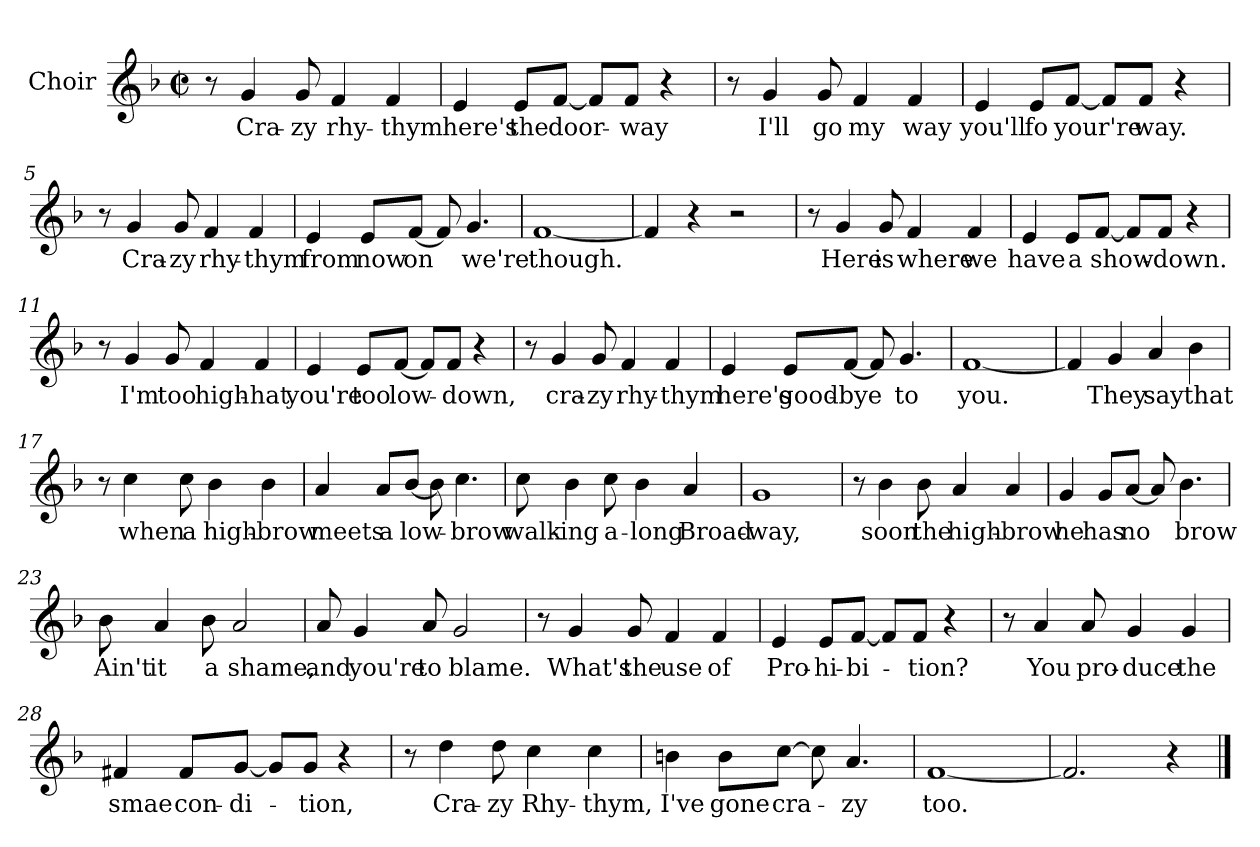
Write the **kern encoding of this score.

**kern	**text
*part1	*part1
*staff1	*staff1
*I"Choir	*
*I'Ch	*
*clefG2	*
*k[b-]	*
*F:	*
*M2/2	*
*met(c|)	*
=1	=1
8r	.
4g/	Cra-
8g/	-zy
4f/	rhy-
4f/	-thym
=2	=2
4e/	here's
8e/L	the
[8f/J	door-
8f/L]	.
8f/J	-way
4r	.
=3	=3
8r	.
4g/	I'll
8g/	go
4f/	my
4f/	way
=4	=4
4e/	you'll
8e/L	fo
[8f/J	your're
8f/L]	.
8f/J	way.
4r	.
!!LO:LB:g=z
=5	=5
8r	.
4g/	Cra-
8g/	-zy
4f/	rhy-
4f/	-thym
=6	=6
4e/	from
8e/L	now
[8f/J	on
8f/]	.
4.g/	we're
=7	=7
[1f	though.
=8	=8
4f/]	.
4r	.
2r	.
!!LO:LB:g=z
=9	=9
8r	.
4g/	Here
8g/	is
4f/	where
4f/	we
=10	=10
4e/	have
8e/L	a
[8f/J	-show-
8f/L]	.
8f/J	-down.
4r	.
=11	=11
8r	.
4g/	I'm
8g/	too
4f/	high-
4f/	-hat
=12	=12
4e/	you're
8e/L	too
[8f/J	-low-
8f/L]	.
8f/J	-down,
4r	.
!!LO:LB:g=z
=13	=13
8r	.
4g/	cra-
8g/	-zy
4f/	rhy-
4f/	-thym
=14	=14
4e/	here's
8e/L	good-
[8f/J	-bye
8f/]	.
4.g/	to
=15	=15
[1f	you.
=16	=16
4f/]	.
4g/	They
4a/	say
4b-\	that
!!LO:LB:g=z
=17	=17
8r	.
4cc\	when
8cc\	a
4b-\	high-
4b-\	-brow
=18	=18
4a/	meets
8a/L	a
[8b-/J	low-
8b-\]	.
4.cc\	-brow
=19	=19
8cc\	walk-
4b-\	-ing
8cc\	a-
4b-\	-long
4a/	Broad-
=20	=20
1g	-way,
!!LO:LB:g=z
=21	=21
8r	.
4b-\	soon
8b-\	the
4a/	high-
4a/	-brow
=22	=22
4g/	he
8g/L	has
[8a/J	no
8a/]	.
4.b-\	brow
=23	=23
8b-\	Ain't
4a/	it
8b-\	a
2a/	shame,
=24	=24
8a/	and
4g/	you're
8a/	to
2g/	blame.
!!LO:LB:g=z
=25	=25
8r	.
4g/	What's
8g/	the
4f/	use
4f/	of
=26	=26
4e/	Pro-
8e/L	-hi-
[8f/J	-bi-
8f/L]	.
8f/J	-tion?
4r	.
=27	=27
8r	.
4a/	You
8a/	pro-
4g/	-duce
4g/	the
=28	=28
4f#X/	smae
8f#/L	con-
[8g/J	-di-
8g/L]	.
8g/J	-tion,
4r	.
!!LO:LB:g=z
=29	=29
8r	.
4dd\	Cra-
8dd\	-zy
4cc\	Rhy-
4cc\	-thym,
=30	=30
4bn\	I've
8b\L	gone
[8cc\J	cra-
8cc\]	.
4.a/	-zy
=31	=31
[1f	too.
=32	=32
2.f/]	.
4r	.
==	==
*-	*-
